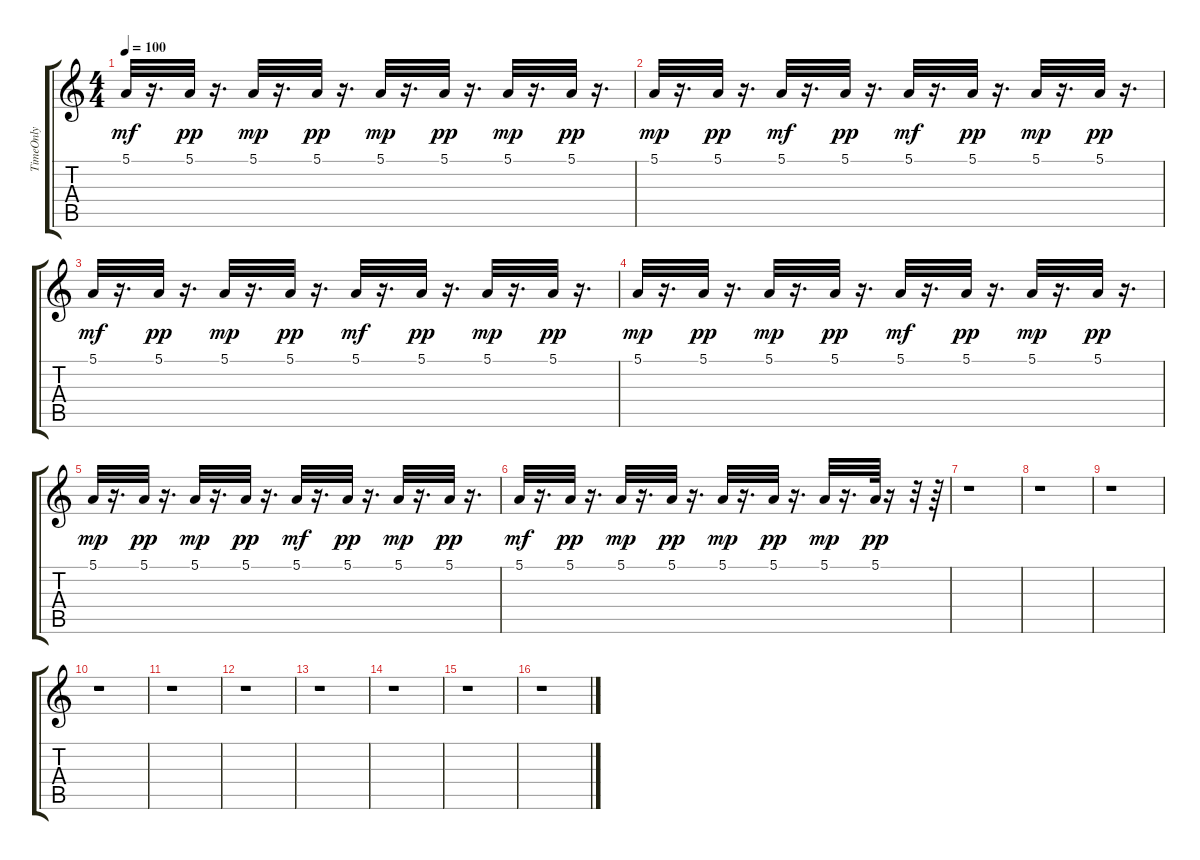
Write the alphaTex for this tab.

\track ("TimeOnly" "TimeOnly") {instrument woodblock}
\staff {score tabs}
\tuning (E4 B3 G3 D3 A2 E2) {hide}
\ts (4 4)
\tempo 100
\clef g2
\ks c
5.1.32{dy mf} r.16{d} 5.1.32{dy pp} r.16{d} 5.1.32{dy mp} r.16{d} 5.1.32{dy pp} r.16{d} 5.1.32{dy mp} r.16{d} 5.1.32{dy pp} r.16{d} 5.1.32{dy mp} r.16{d} 5.1.32{dy pp} r.16{d} |
5.1.32{dy mp} r.16{d} 5.1.32{dy pp} r.16{d} 5.1.32{dy mf} r.16{d} 5.1.32{dy pp} r.16{d} 5.1.32{dy mf} r.16{d} 5.1.32{dy pp} r.16{d} 5.1.32{dy mp} r.16{d} 5.1.32{dy pp} r.16{d} |
5.1.32{dy mf} r.16{d} 5.1.32{dy pp} r.16{d} 5.1.32{dy mp} r.16{d} 5.1.32{dy pp} r.16{d} 5.1.32{dy mf} r.16{d} 5.1.32{dy pp} r.16{d} 5.1.32{dy mp} r.16{d} 5.1.32{dy pp} r.16{d} |
5.1.32{dy mp} r.16{d} 5.1.32{dy pp} r.16{d} 5.1.32{dy mp} r.16{d} 5.1.32{dy pp} r.16{d} 5.1.32{dy mf} r.16{d} 5.1.32{dy pp} r.16{d} 5.1.32{dy mp} r.16{d} 5.1.32{dy pp} r.16{d} |
5.1.32{dy mp} r.16{d} 5.1.32{dy pp} r.16{d} 5.1.32{dy mp} r.16{d} 5.1.32{dy pp} r.16{d} 5.1.32{dy mf} r.16{d} 5.1.32{dy pp} r.16{d} 5.1.32{dy mp} r.16{d} 5.1.32{dy pp} r.16{d} |
5.1.32{dy mf} r.16{d} 5.1.32{dy pp} r.16{d} 5.1.32{dy mp} r.16{d} 5.1.32{dy pp} r.16{d} 5.1.32{dy mp} r.16{d} 5.1.32{dy pp} r.16{d} 5.1.32{dy mp} r.16{d} 5.1.64{dy pp} r.16 r.32 r.64 |
r.1 |
r.1 |
r.1 |
r.1 |
r.1 |
r.1 |
r.1 |
r.1 |
r.1 |
r.1
